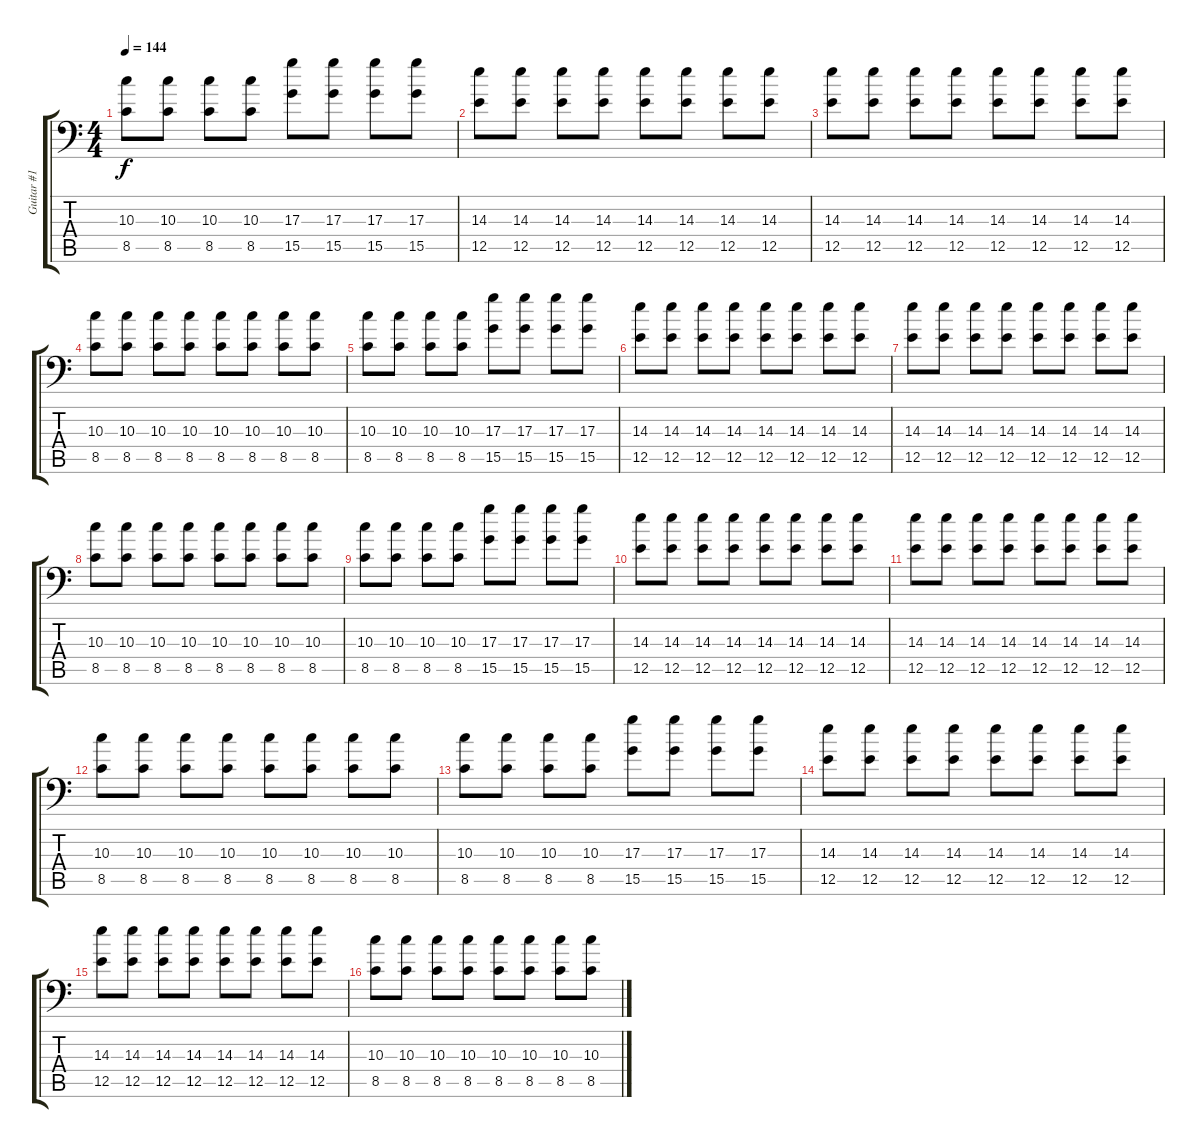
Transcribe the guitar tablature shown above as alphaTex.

\track ("Guitar #1" "Guitar #1") {instrument distortionguitar}
\staff {score tabs}
\tuning (B3 Gb3 D3 A2 E2 A1) {hide}
\ts (4 4)
\tempo 144
\clef f4
\ks c
(10.3 8.5).8{dy f} (10.3 8.5).8 (10.3 8.5).8 (10.3 8.5).8 (17.3 15.5).8 (17.3 15.5).8 (17.3 15.5).8 (17.3 15.5).8 |
(14.3 12.5).8 (14.3 12.5).8 (14.3 12.5).8 (14.3 12.5).8 (14.3 12.5).8 (14.3 12.5).8 (14.3 12.5).8 (14.3 12.5).8 |
(14.3 12.5).8 (14.3 12.5).8 (14.3 12.5).8 (14.3 12.5).8 (14.3 12.5).8 (14.3 12.5).8 (14.3 12.5).8 (14.3 12.5).8 |
(10.3 8.5).8 (10.3 8.5).8 (10.3 8.5).8 (10.3 8.5).8 (10.3 8.5).8 (10.3 8.5).8 (10.3 8.5).8 (10.3 8.5).8 |
(10.3 8.5).8 (10.3 8.5).8 (10.3 8.5).8 (10.3 8.5).8 (17.3 15.5).8 (17.3 15.5).8 (17.3 15.5).8 (17.3 15.5).8 |
(14.3 12.5).8 (14.3 12.5).8 (14.3 12.5).8 (14.3 12.5).8 (14.3 12.5).8 (14.3 12.5).8 (14.3 12.5).8 (14.3 12.5).8 |
(14.3 12.5).8 (14.3 12.5).8 (14.3 12.5).8 (14.3 12.5).8 (14.3 12.5).8 (14.3 12.5).8 (14.3 12.5).8 (14.3 12.5).8 |
(10.3 8.5).8 (10.3 8.5).8 (10.3 8.5).8 (10.3 8.5).8 (10.3 8.5).8 (10.3 8.5).8 (10.3 8.5).8 (10.3 8.5).8 |
(10.3 8.5).8 (10.3 8.5).8 (10.3 8.5).8 (10.3 8.5).8 (17.3 15.5).8 (17.3 15.5).8 (17.3 15.5).8 (17.3 15.5).8 |
(14.3 12.5).8 (14.3 12.5).8 (14.3 12.5).8 (14.3 12.5).8 (14.3 12.5).8 (14.3 12.5).8 (14.3 12.5).8 (14.3 12.5).8 |
(14.3 12.5).8 (14.3 12.5).8 (14.3 12.5).8 (14.3 12.5).8 (14.3 12.5).8 (14.3 12.5).8 (14.3 12.5).8 (14.3 12.5).8 |
(10.3 8.5).8{volume 6} (10.3 8.5).8 (10.3 8.5).8 (10.3 8.5).8 (10.3 8.5).8 (10.3 8.5).8 (10.3 8.5).8 (10.3 8.5).8 |
(10.3 8.5).8 (10.3 8.5).8 (10.3 8.5).8 (10.3 8.5).8 (17.3 15.5).8 (17.3 15.5).8 (17.3 15.5).8 (17.3 15.5).8 |
(14.3 12.5).8 (14.3 12.5).8 (14.3 12.5).8 (14.3 12.5).8 (14.3 12.5).8 (14.3 12.5).8 (14.3 12.5).8 (14.3 12.5).8 |
(14.3 12.5).8 (14.3 12.5).8 (14.3 12.5).8 (14.3 12.5).8 (14.3 12.5).8 (14.3 12.5).8 (14.3 12.5).8 (14.3 12.5).8 |
(10.3 8.5).8{volume 3} (10.3 8.5).8 (10.3 8.5).8 (10.3 8.5).8 (10.3 8.5).8 (10.3 8.5).8 (10.3 8.5).8 (10.3 8.5).8
